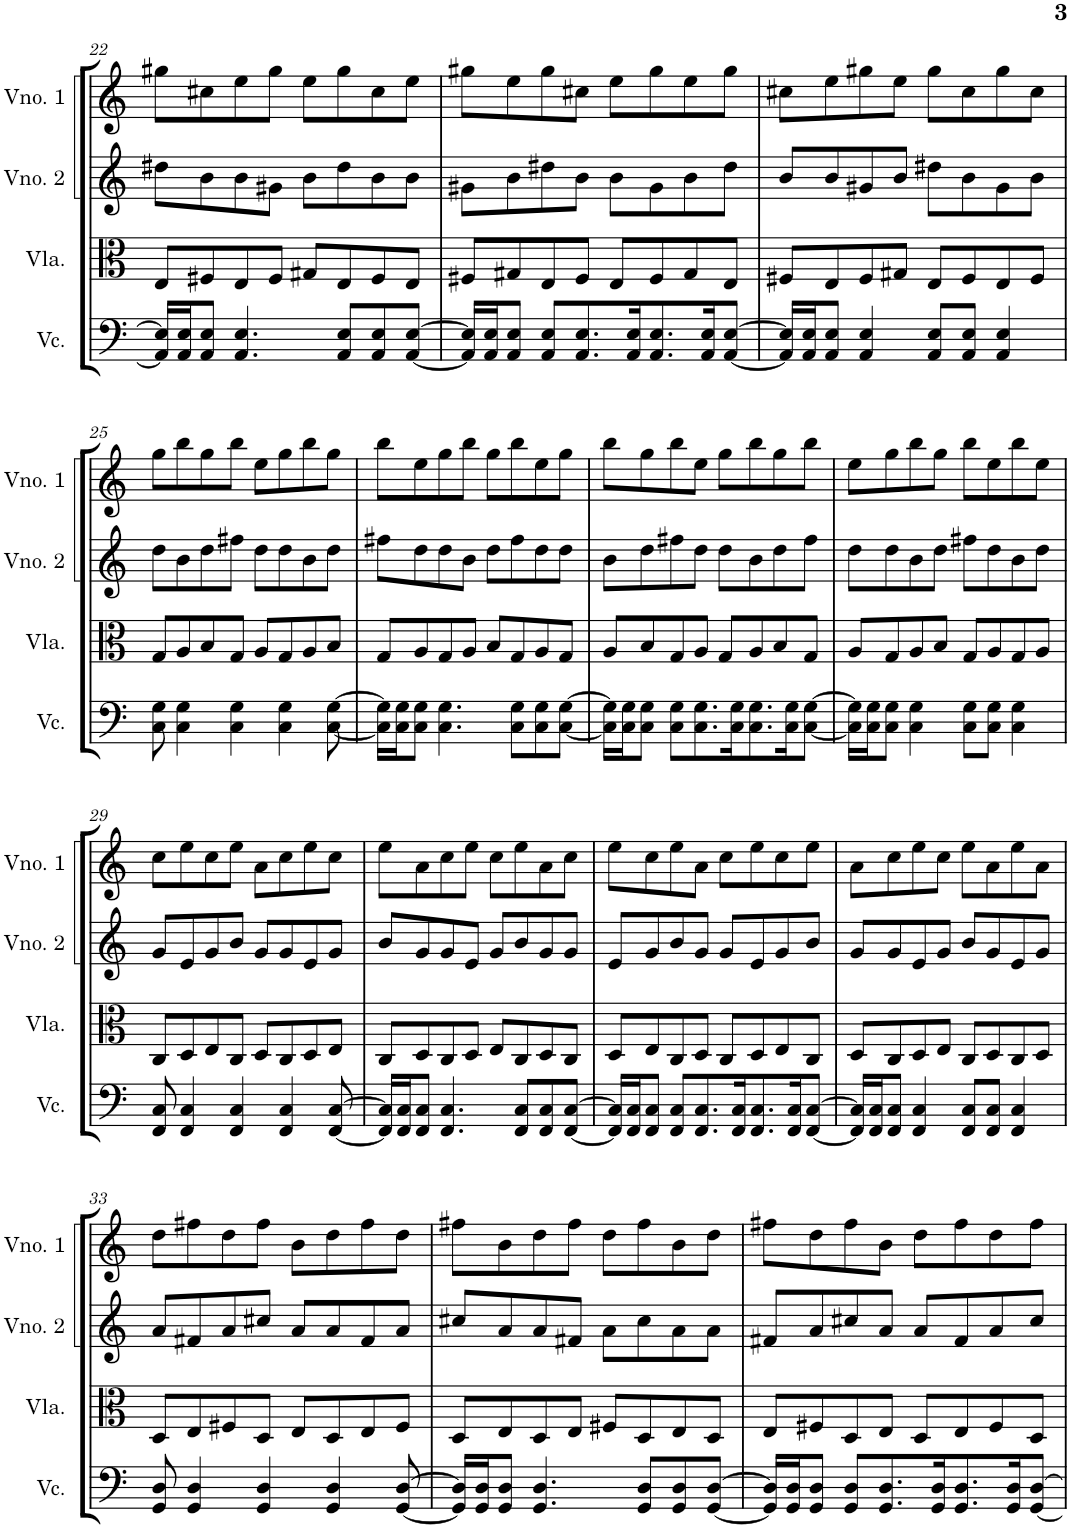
**kern	**kern	**kern	**kern
*part4	*part3	*part2	*part1
*staff4	*staff3	*staff2	*staff1
*I"Violoncelo	*I"Viola	*I"Violino 2	*I"Violino 1
*I'Vc.	*I'Vla.	*I'Vno. 2	*I'Vno. 1
!!LO:PB:g=z
*clefF4	*clefC3	*clefG2	*clefG2
*k[]	*k[]	*k[]	*k[]
*M4/4	*M4/4	*M4/4	*M4/4
=22	=22	=22	=22
16AA/] 16E/]LL	8E/L	8dd#X\L	8gg#X\L
16AA/ 16E/J	.	.	.
8AA/ 8E/J	8F#X/	8b\	8cc#X\
4.AA/ 4.E/	8E/	8b\	8ee\
.	8F#/J	8g#X\J	8gg#\J
.	8G#X/L	8b\L	8ee\L
8AA/ 8E/L	8E/	8dd#\	8gg#\
8AA/ 8E/	8F#/	8b\	8cc#\
[8AA/ [8E/J	8E/J	8b\J	8ee\J
=23	=23	=23	=23
16AA/] 16E/]LL	8F#X/L	8g#X\L	8gg#X\L
16AA/ 16E/J	.	.	.
8AA/ 8E/J	8G#X/	8b\	8ee\
8AA/ 8E/L	8E/	8dd#X\	8gg#\
8.AA/ 8.E/	8F#/J	8b\J	8cc#X\J
.	8E/L	8b\L	8ee\L
16AA/ 16E/K	.	.	.
8.AA/ 8.E/	8F#/	8g#\	8gg#\
.	8G#/	8b\	8ee\
16AA/ 16E/K	.	.	.
[8AA/ [8E/J	8E/J	8dd#\J	8gg#\J
=24	=24	=24	=24
16AA/] 16E/]LL	8F#X/L	8b/L	8cc#X\L
16AA/ 16E/J	.	.	.
8AA/ 8E/J	8E/	8b/	8ee\
4AA/ 4E/	8F#/	8g#X/	8gg#X\
.	8G#X/J	8b/J	8ee\J
8AA/ 8E/L	8E/L	8dd#X\L	8gg#\L
8AA/ 8E/J	8F#/	8b\	8cc#\
4AA/ 4E/	8E/	8g#\	8gg#\
.	8F#/J	8b\J	8cc#\J
!!LO:LB:g=z
=25	=25	=25	=25
8C\ 8G\	8G/L	8dd\L	8gg\L
4C\ 4G\	8A/	8b\	8bb\
.	8B/	8dd\	8gg\
4C\ 4G\	8G/J	8ff#X\J	8bb\J
.	8A/L	8dd\L	8ee\L
4C\ 4G\	8G/	8dd\	8gg\
.	8A/	8b\	8bb\
[8C\ [8G\	8B/J	8dd\J	8gg\J
=26	=26	=26	=26
16C\] 16G\]LL	8G/L	8ff#X\L	8bb\L
16C\ 16G\J	.	.	.
8C\ 8G\J	8A/	8dd\	8ee\
4.C\ 4.G\	8G/	8dd\	8gg\
.	8A/J	8b\J	8bb\J
.	8B/L	8dd\L	8gg\L
8C\ 8G\L	8G/	8ff#\	8bb\
8C\ 8G\	8A/	8dd\	8ee\
[8C\ [8G\J	8G/J	8dd\J	8gg\J
=27	=27	=27	=27
16C\] 16G\]LL	8A/L	8b\L	8bb\L
16C\ 16G\J	.	.	.
8C\ 8G\J	8B/	8dd\	8gg\
8C\ 8G\L	8G/	8ff#X\	8bb\
8.C\ 8.G\	8A/J	8dd\J	8ee\J
.	8G/L	8dd\L	8gg\L
16C\ 16G\K	.	.	.
8.C\ 8.G\	8A/	8b\	8bb\
.	8B/	8dd\	8gg\
16C\ 16G\K	.	.	.
[8C\ [8G\J	8G/J	8ff#\J	8bb\J
=28	=28	=28	=28
16C\] 16G\]LL	8A/L	8dd\L	8ee\L
16C\ 16G\J	.	.	.
8C\ 8G\J	8G/	8dd\	8gg\
4C\ 4G\	8A/	8b\	8bb\
.	8B/J	8dd\J	8gg\J
8C\ 8G\L	8G/L	8ff#X\L	8bb\L
8C\ 8G\J	8A/	8dd\	8ee\
4C\ 4G\	8G/	8b\	8bb\
.	8A/J	8dd\J	8ee\J
!!LO:LB:g=z
=29	=29	=29	=29
8FF/ 8C/	8C/L	8g/L	8cc\L
4FF/ 4C/	8D/	8e/	8ee\
.	8E/	8g/	8cc\
4FF/ 4C/	8C/J	8b/J	8ee\J
.	8D/L	8g/L	8a\L
4FF/ 4C/	8C/	8g/	8cc\
.	8D/	8e/	8ee\
[8FF/ [8C/	8E/J	8g/J	8cc\J
=30	=30	=30	=30
16FF/] 16C/]LL	8C/L	8b/L	8ee\L
16FF/ 16C/J	.	.	.
8FF/ 8C/J	8D/	8g/	8a\
4.FF/ 4.C/	8C/	8g/	8cc\
.	8D/J	8e/J	8ee\J
.	8E/L	8g/L	8cc\L
8FF/ 8C/L	8C/	8b/	8ee\
8FF/ 8C/	8D/	8g/	8a\
[8FF/ [8C/J	8C/J	8g/J	8cc\J
=31	=31	=31	=31
16FF/] 16C/]LL	8D/L	8e/L	8ee\L
16FF/ 16C/J	.	.	.
8FF/ 8C/J	8E/	8g/	8cc\
8FF/ 8C/L	8C/	8b/	8ee\
8.FF/ 8.C/	8D/J	8g/J	8a\J
.	8C/L	8g/L	8cc\L
16FF/ 16C/K	.	.	.
8.FF/ 8.C/	8D/	8e/	8ee\
.	8E/	8g/	8cc\
16FF/ 16C/K	.	.	.
[8FF/ [8C/J	8C/J	8b/J	8ee\J
=32	=32	=32	=32
16FF/] 16C/]LL	8D/L	8g/L	8a\L
16FF/ 16C/J	.	.	.
8FF/ 8C/J	8C/	8g/	8cc\
4FF/ 4C/	8D/	8e/	8ee\
.	8E/J	8g/J	8cc\J
8FF/ 8C/L	8C/L	8b/L	8ee\L
8FF/ 8C/J	8D/	8g/	8a\
4FF/ 4C/	8C/	8e/	8ee\
.	8D/J	8g/J	8a\J
!!LO:LB:g=z
=33	=33	=33	=33
8GG/ 8D/	8D/L	8a/L	8dd\L
4GG/ 4D/	8E/	8f#X/	8ff#X\
.	8F#X/	8a/	8dd\
4GG/ 4D/	8D/J	8cc#X/J	8ff#\J
.	8E/L	8a/L	8b\L
4GG/ 4D/	8D/	8a/	8dd\
.	8E/	8f#/	8ff#\
[8GG/ [8D/	8F#/J	8a/J	8dd\J
=34	=34	=34	=34
16GG/] 16D/]LL	8D/L	8cc#X/L	8ff#X\L
16GG/ 16D/J	.	.	.
8GG/ 8D/J	8E/	8a/	8b\
4.GG/ 4.D/	8D/	8a/	8dd\
.	8E/J	8f#X/J	8ff#\J
.	8F#X/L	8a\L	8dd\L
8GG/ 8D/L	8D/	8cc#\	8ff#\
8GG/ 8D/	8E/	8a\	8b\
[8GG/ [8D/J	8D/J	8a\J	8dd\J
=35	=35	=35	=35
16GG/] 16D/]LL	8E/L	8f#X/L	8ff#X\L
16GG/ 16D/J	.	.	.
8GG/ 8D/J	8F#X/	8a/	8dd\
8GG/ 8D/L	8D/	8cc#X/	8ff#\
8.GG/ 8.D/	8E/J	8a/J	8b\J
.	8D/L	8a/L	8dd\L
16GG/ 16D/K	.	.	.
8.GG/ 8.D/	8E/	8f#/	8ff#\
.	8F#/	8a/	8dd\
16GG/ 16D/K	.	.	.
[8GG/ [8D/J	8D/J	8cc#/J	8ff#\J
=	=	=	=
*-	*-	*-	*-
